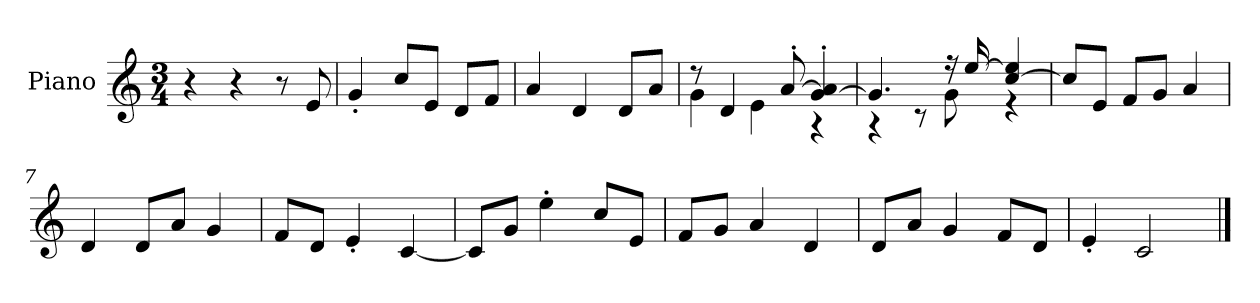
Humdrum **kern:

**kern
*part1
*staff1
*I"Piano
*I'P-no
*clefG2
*k[]
*M3/4
*MM172
=1
4r
4r
8r
8e/
=2
4g'/
8cc/L
8e/J
8d/L
8f/J
=3
4a/
4d/
8d/L
8a/J
=4
*^
8r	4g\
4d/	.
.	4e\
[8a'/	.
[4g/' 4a/]'	4r
=5	=5
4.g/]	4r
.	8r
16r	8g\
[16ee/	.
[4cc/ 4ee/]	4r
*v	*v
=6
8cc/L]
8e/J
8f/L
8g/J
4a/
=7
4d/
8d/L
8a/J
4g/
!!LO:LB:g=z
=8
8f/L
8d/J
4e'/
[4c/
=9
8c/L]
8g/J
4ee'\
8cc/L
8e/J
=10
8f/L
8g/J
4a/
4d/
=11
8d/L
8a/J
4g/
8f/L
8d/J
=12
4e'/
2c/
==
*-
